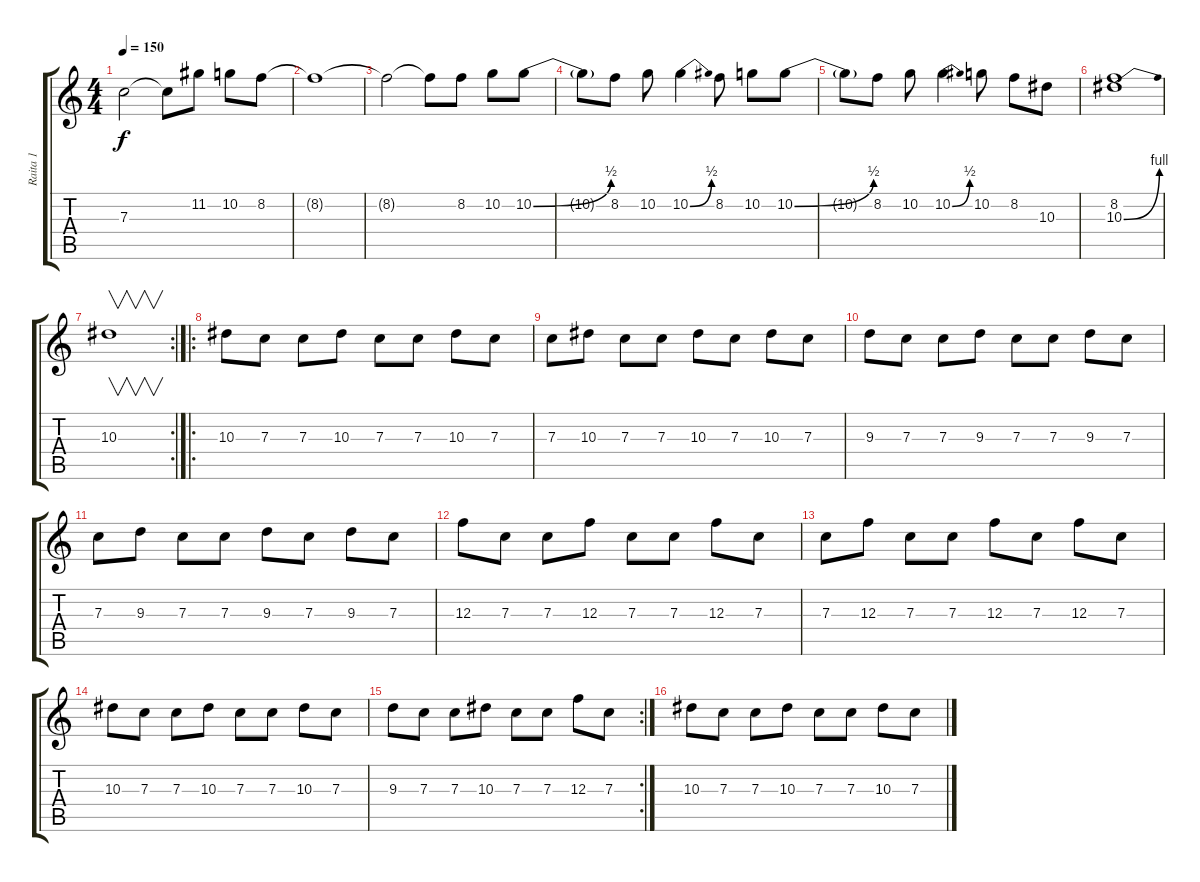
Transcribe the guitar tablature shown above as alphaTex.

\track ("Raita 1" "Raita 1") {instrument distortionguitar}
\staff {score tabs}
\tuning (D4 A3 F3 C3 G2 D2) {hide}
\ts (4 4)
\tempo 150
\clef g2
\ks c
7.3{t}.2{dy f} 7.3{t}.8 11.2.8 10.2.8 8.2.8 |
8.2{t}.1 |
8.2{t}.2 8.2{t}.8 8.2.8 10.2.8 10.2{be (bend 0 0 60 2)}.8 |
10.2{t}.8 8.2.8 10.2.8 10.2{be (bend 0 0 60 2)}.4 8.2.8 10.2.8 10.2{be (bend 0 0 60 2)}.8 |
10.2{t}.8 8.2.8 10.2.8 10.2{be (bend 0 0 60 2)}.4 10.2.8 8.2.8 10.3.8 |
(8.2 10.3{be (bend 0 0 60 4)}).1 |
\rc 2
10.3.1{v} |
\ro
10.3.8 7.3.8 7.3.8 10.3.8 7.3.8 7.3.8 10.3.8 7.3.8 |
7.3.8 10.3.8 7.3.8 7.3.8 10.3.8 7.3.8 10.3.8 7.3.8 |
9.3.8 7.3.8 7.3.8 9.3.8 7.3.8 7.3.8 9.3.8 7.3.8 |
7.3.8 9.3.8 7.3.8 7.3.8 9.3.8 7.3.8 9.3.8 7.3.8 |
12.3.8 7.3.8 7.3.8 12.3.8 7.3.8 7.3.8 12.3.8 7.3.8 |
7.3.8 12.3.8 7.3.8 7.3.8 12.3.8 7.3.8 12.3.8 7.3.8 |
10.3.8 7.3.8 7.3.8 10.3.8 7.3.8 7.3.8 10.3.8 7.3.8 |
\rc 2
9.3.8 7.3.8 7.3.8 10.3.8 7.3.8 7.3.8 12.3.8 7.3.8 |
10.3.8 7.3.8 7.3.8 10.3.8 7.3.8 7.3.8 10.3.8 7.3.8
